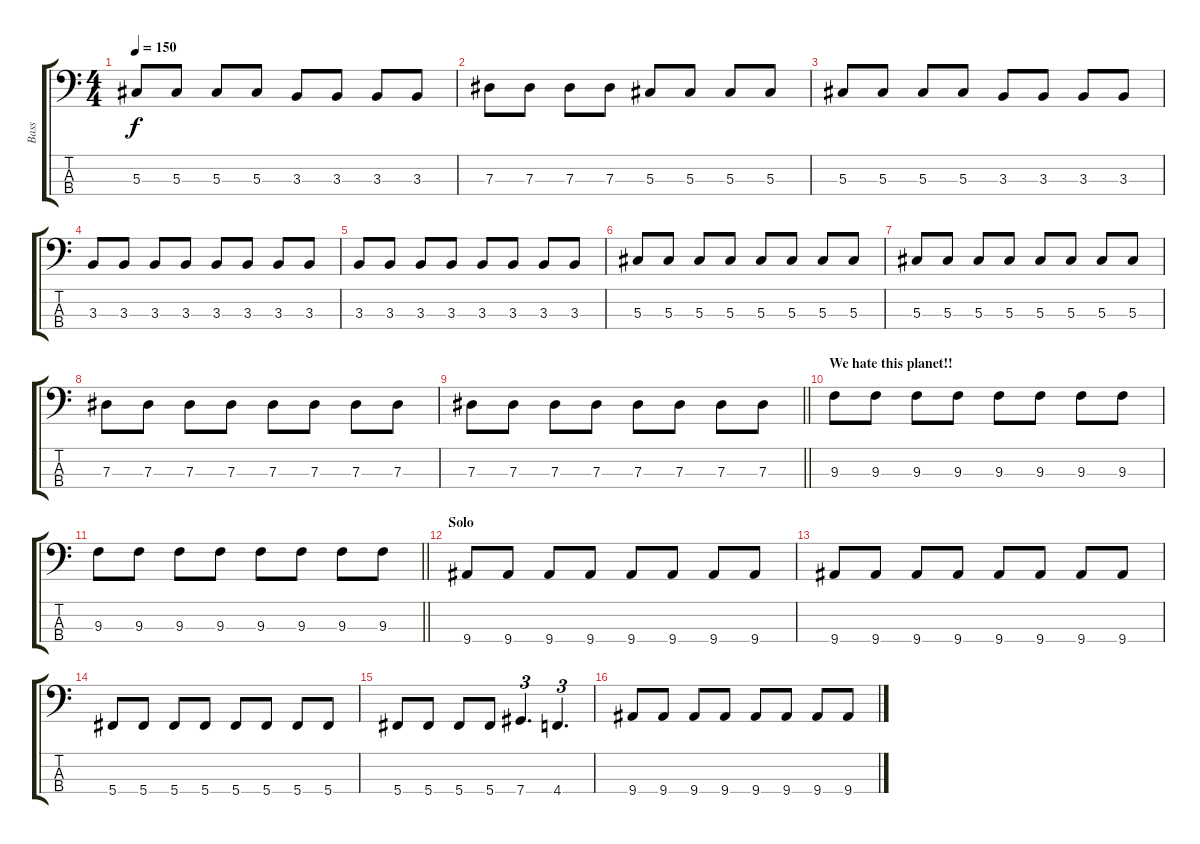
\track ("Bass" "Bass") {instrument electricbassfinger}
\staff {score tabs}
\tuning (Gb2 Db2 Ab1 Db1) {hide}
\ts (4 4)
\tempo 150
\clef f4
\ks c
5.3.8{dy f} 5.3.8 5.3.8 5.3.8 3.3.8 3.3.8 3.3.8 3.3.8 |
7.3.8 7.3.8 7.3.8 7.3.8 5.3.8 5.3.8 5.3.8 5.3.8 |
5.3.8 5.3.8 5.3.8 5.3.8 3.3.8 3.3.8 3.3.8 3.3.8 |
3.3.8 3.3.8 3.3.8 3.3.8 3.3.8 3.3.8 3.3.8 3.3.8 |
3.3.8 3.3.8 3.3.8 3.3.8 3.3.8 3.3.8 3.3.8 3.3.8 |
5.3.8 5.3.8 5.3.8 5.3.8 5.3.8 5.3.8 5.3.8 5.3.8 |
5.3.8 5.3.8 5.3.8 5.3.8 5.3.8 5.3.8 5.3.8 5.3.8 |
7.3.8 7.3.8 7.3.8 7.3.8 7.3.8 7.3.8 7.3.8 7.3.8 |
\barLineRight lightlight
7.3.8 7.3.8 7.3.8 7.3.8 7.3.8 7.3.8 7.3.8 7.3.8 |
\section ("" "We hate this planet!!")
9.3.8 9.3.8 9.3.8 9.3.8 9.3.8 9.3.8 9.3.8 9.3.8 |
\barLineRight lightlight
9.3.8 9.3.8 9.3.8 9.3.8 9.3.8 9.3.8 9.3.8 9.3.8 |
\section ("" "Solo")
9.4.8 9.4.8 9.4.8 9.4.8 9.4.8 9.4.8 9.4.8 9.4.8 |
9.4.8 9.4.8 9.4.8 9.4.8 9.4.8 9.4.8 9.4.8 9.4.8 |
5.4.8 5.4.8 5.4.8 5.4.8 5.4.8 5.4.8 5.4.8 5.4.8 |
5.4.8 5.4.8 5.4.8 5.4.8 7.4.4{d tu (3 2)} 4.4.4{d tu (3 2)} |
9.4.8 9.4.8 9.4.8 9.4.8 9.4.8 9.4.8 9.4.8 9.4.8
